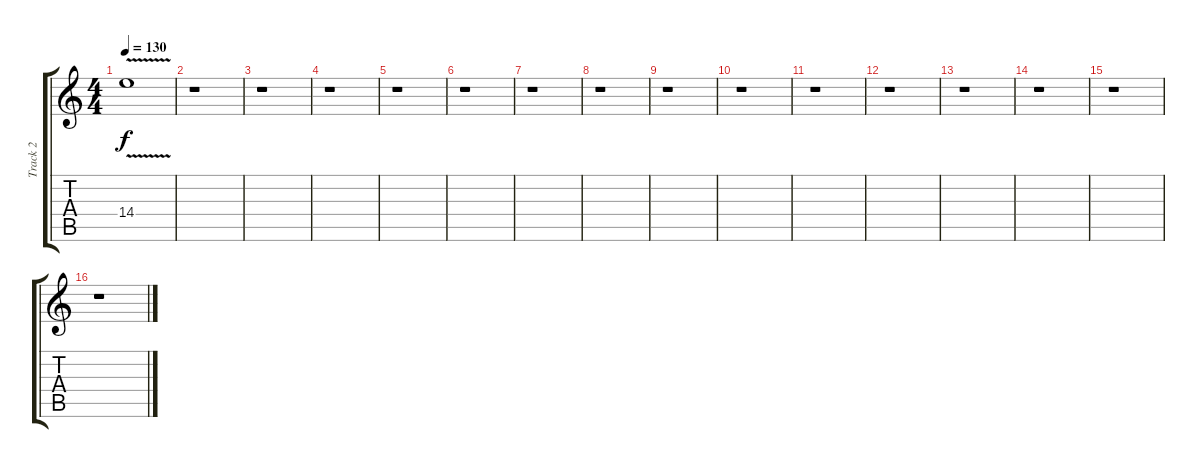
\track ("Track 2" "Track 2") {instrument distortionguitar}
\staff {score tabs}
\tuning (E4 B3 G3 D3 A2 E2) {hide}
\ts (4 4)
\tempo 130
\clef g2
\ks c
14.4{v}.1{dy f} |
r.1 |
r.1 |
r.1 |
r.1 |
r.1 |
r.1 |
r.1 |
r.1 |
r.1 |
r.1 |
r.1 |
r.1 |
r.1 |
r.1 |
r.1
